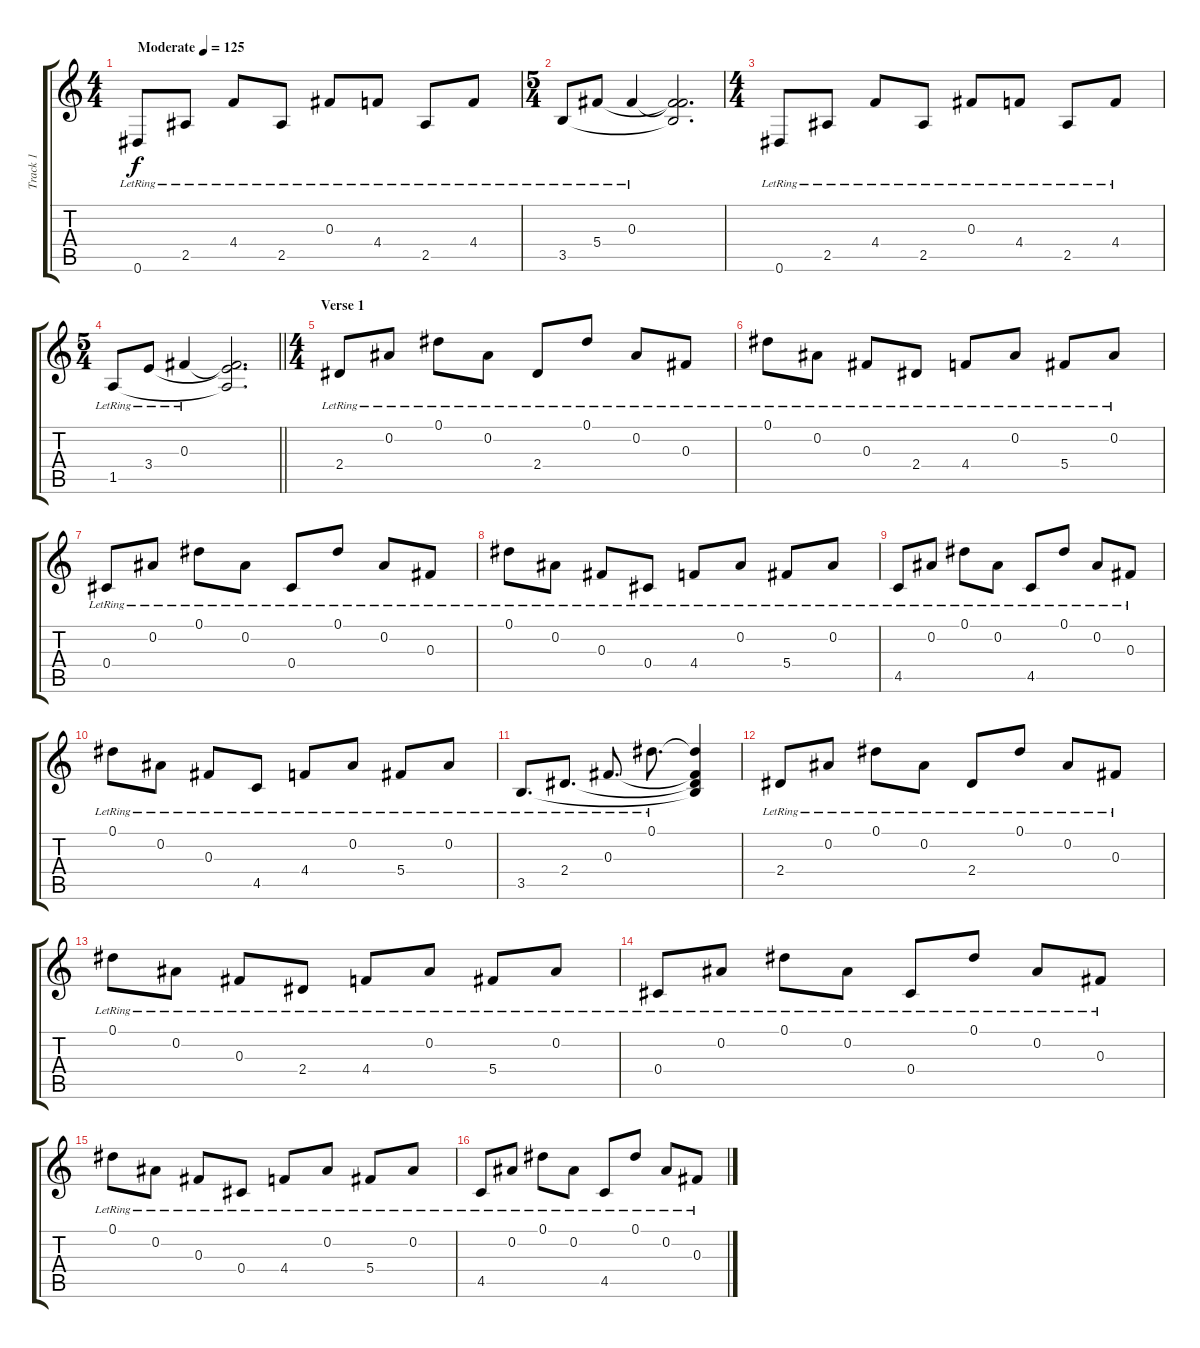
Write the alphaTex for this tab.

\track ("Track 1" "Track 1") {instrument distortionguitar}
\staff {score tabs}
\tuning (Eb4 Bb3 Gb3 Db3 Ab2 Eb2) {hide}
\ts (4 4)
\tempo (125 "Moderate")
\clef g2
\ks c
0.6{lr}.8{dy f instrument electricguitarclean} 2.5{lr}.8 4.4{lr}.8 2.5{lr}.8 0.3{lr}.8 4.4{lr}.8 2.5{lr}.8 4.4{lr}.8 |
\ts (5 4)
3.5{lr}.8 5.4{lr}.8 0.3{lr}.4 (0.3{t} 5.4{t} 3.5{t}).2{d} |
\ts (4 4)
0.6{lr}.8 2.5{lr}.8 4.4{lr}.8 2.5{lr}.8 0.3{lr}.8 4.4{lr}.8 2.5{lr}.8 4.4{lr}.8 |
\ts (5 4)
\barLineRight lightlight
1.5{lr}.8 3.4{lr}.8 0.3{lr}.4 (0.3{t} 3.4{t} 1.5{t}).2{d} |
\ts (4 4)
\section ("" "Verse 1")
2.4{lr}.8 0.2{lr}.8 0.1{lr}.8 0.2{lr}.8 2.4{lr}.8 0.1{lr}.8 0.2{lr}.8 0.3{lr}.8 |
0.1{lr}.8 0.2{lr}.8 0.3{lr}.8 2.4{lr}.8 4.4{lr}.8 0.2{lr}.8 5.4{lr}.8 0.2{lr}.8 |
0.4{lr}.8 0.2{lr}.8 0.1{lr}.8 0.2{lr}.8 0.4{lr}.8 0.1{lr}.8 0.2{lr}.8 0.3{lr}.8 |
0.1{lr}.8 0.2{lr}.8 0.3{lr}.8 0.4{lr}.8 4.4{lr}.8 0.2{lr}.8 5.4{lr}.8 0.2{lr}.8 |
4.5{lr}.8 0.2{lr}.8 0.1{lr}.8 0.2{lr}.8 4.5{lr}.8 0.1{lr}.8 0.2{lr}.8 0.3{lr}.8 |
0.1{lr}.8 0.2{lr}.8 0.3{lr}.8 4.5{lr}.8 4.4{lr}.8 0.2{lr}.8 5.4{lr}.8 0.2{lr}.8 |
3.5{lr}.8{d} 2.4{lr}.8{d} 0.3{lr}.8{d} 0.1{lr}.8{d} (0.1{t} 0.3{t} 2.4{t} 3.5{t}).4 |
2.4{lr}.8 0.2{lr}.8 0.1{lr}.8 0.2{lr}.8 2.4{lr}.8 0.1{lr}.8 0.2{lr}.8 0.3{lr}.8 |
0.1{lr}.8 0.2{lr}.8 0.3{lr}.8 2.4{lr}.8 4.4{lr}.8 0.2{lr}.8 5.4{lr}.8 0.2{lr}.8 |
0.4{lr}.8 0.2{lr}.8 0.1{lr}.8 0.2{lr}.8 0.4{lr}.8 0.1{lr}.8 0.2{lr}.8 0.3{lr}.8 |
0.1{lr}.8 0.2{lr}.8 0.3{lr}.8 0.4{lr}.8 4.4{lr}.8 0.2{lr}.8 5.4{lr}.8 0.2{lr}.8 |
4.5{lr}.8 0.2{lr}.8 0.1{lr}.8 0.2{lr}.8 4.5{lr}.8 0.1{lr}.8 0.2{lr}.8 0.3{lr}.8
